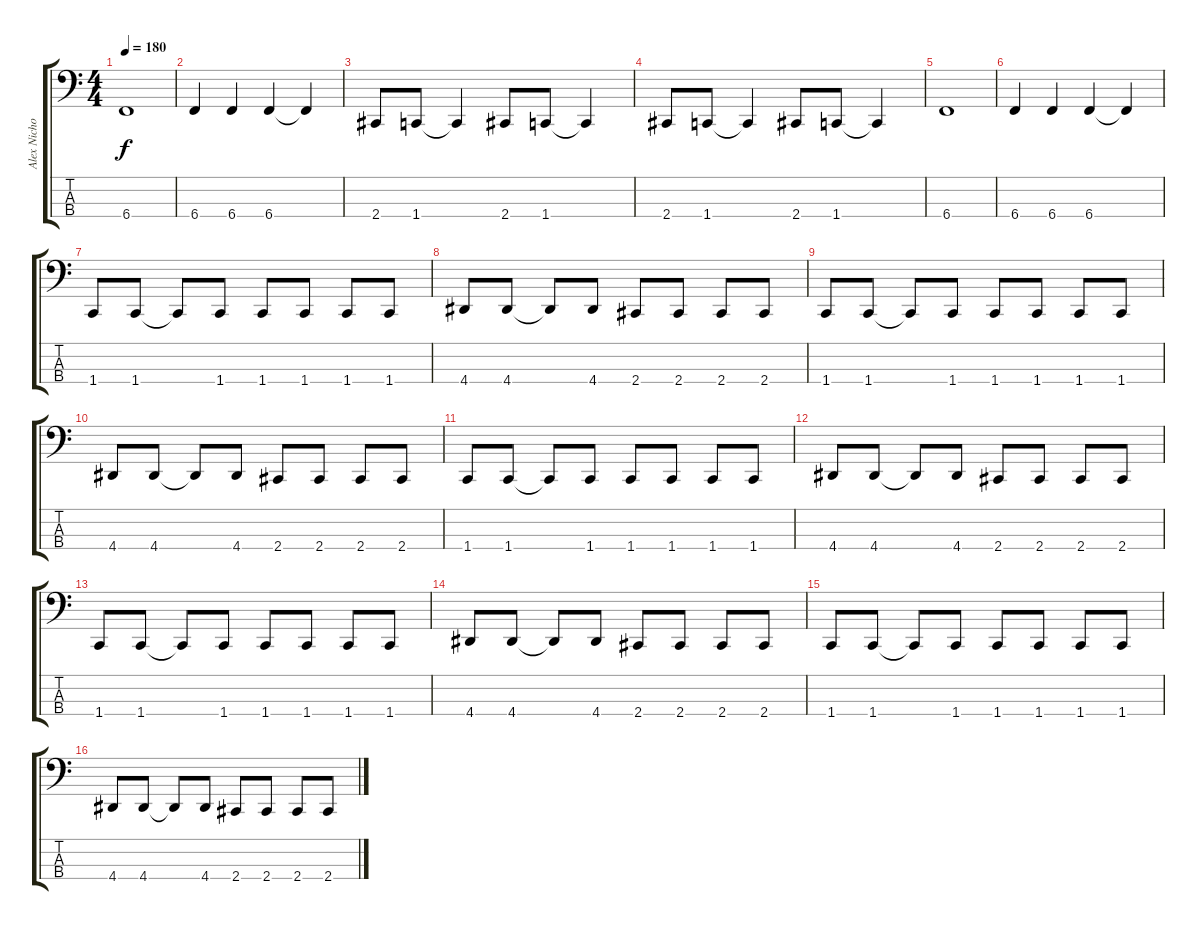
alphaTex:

\track ("Alex Nicholson" "Alex Nicho") {instrument electricbassfinger}
\staff {score tabs}
\tuning (D2 A1 E1 B0) {hide}
\ts (4 4)
\tempo 180
\clef f4
\ks c
6.4.1{dy f} |
6.4.4 6.4.4 6.4.4 6.4{t}.4 |
2.4.8 1.4.8 1.4{t}.4 2.4.8 1.4.8 1.4{t}.4 |
2.4.8 1.4.8 1.4{t}.4 2.4.8 1.4.8 1.4{t}.4 |
6.4.1 |
6.4.4 6.4.4 6.4.4 6.4{t}.4 |
1.4.8 1.4.8 1.4{t}.8 1.4.8 1.4.8 1.4.8 1.4.8 1.4.8 |
4.4.8 4.4.8 4.4{t}.8 4.4.8 2.4.8 2.4.8 2.4.8 2.4.8 |
1.4.8 1.4.8 1.4{t}.8 1.4.8 1.4.8 1.4.8 1.4.8 1.4.8 |
4.4.8 4.4.8 4.4{t}.8 4.4.8 2.4.8 2.4.8 2.4.8 2.4.8 |
1.4.8 1.4.8 1.4{t}.8 1.4.8 1.4.8 1.4.8 1.4.8 1.4.8 |
4.4.8 4.4.8 4.4{t}.8 4.4.8 2.4.8 2.4.8 2.4.8 2.4.8 |
1.4.8 1.4.8 1.4{t}.8 1.4.8 1.4.8 1.4.8 1.4.8 1.4.8 |
4.4.8 4.4.8 4.4{t}.8 4.4.8 2.4.8 2.4.8 2.4.8 2.4.8 |
1.4.8 1.4.8 1.4{t}.8 1.4.8 1.4.8 1.4.8 1.4.8 1.4.8 |
4.4.8 4.4.8 4.4{t}.8 4.4.8 2.4.8 2.4.8 2.4.8 2.4.8
